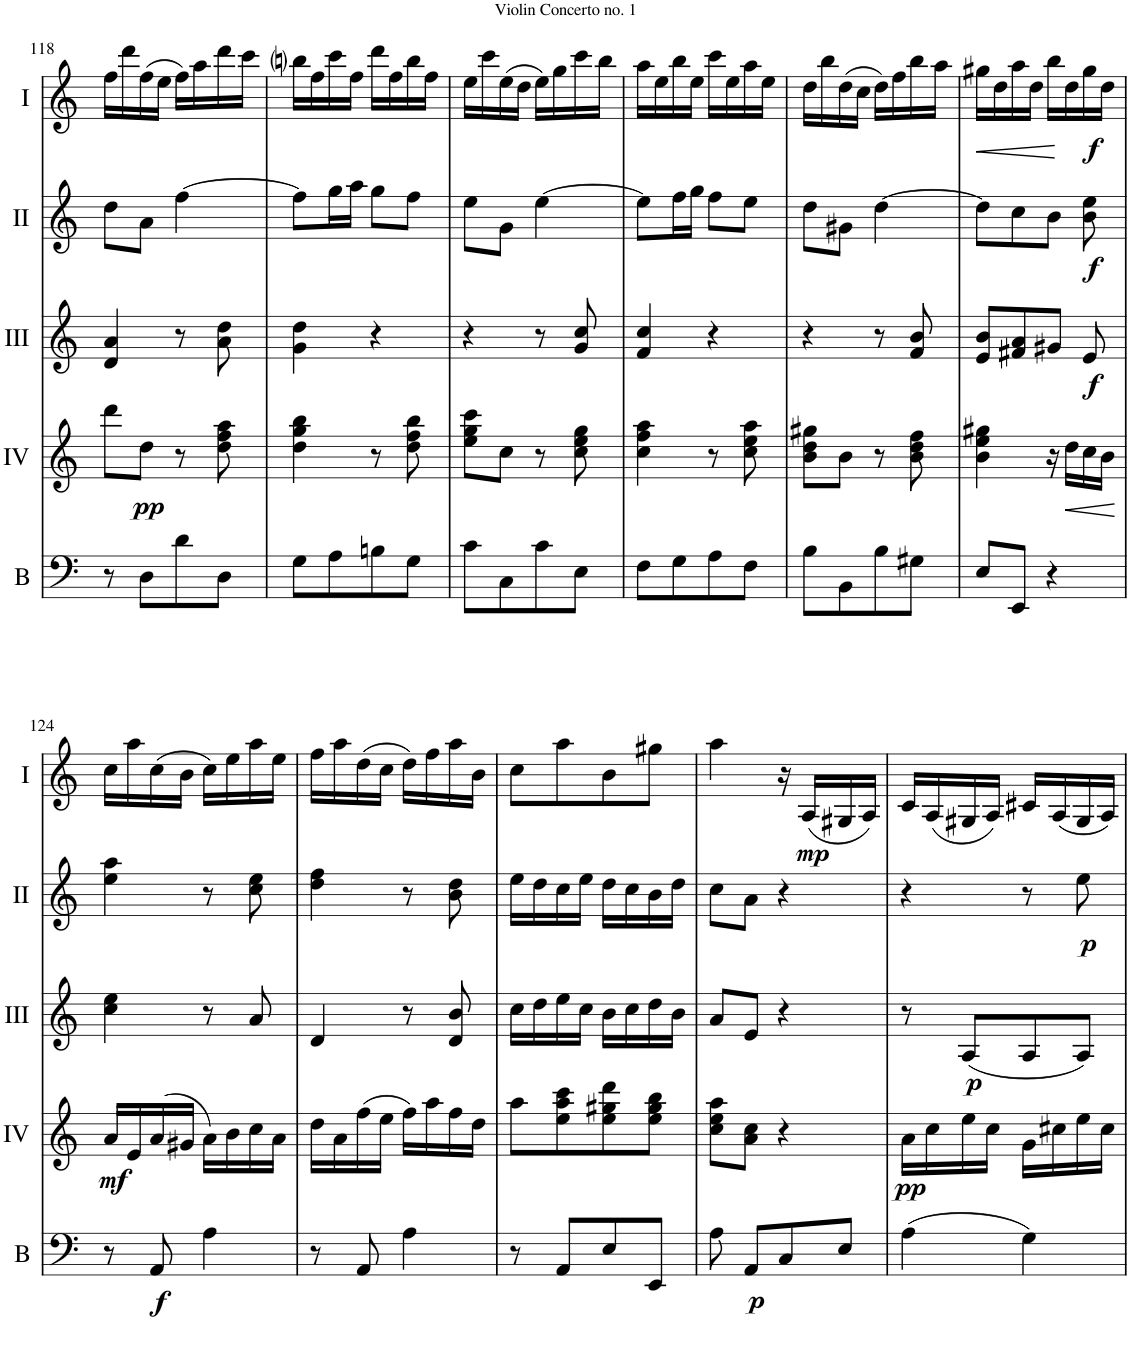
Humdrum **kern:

**kern	**dynam	**kern	**dynam	**kern	**dynam	**kern	**dynam	**kern	**dynam
*part5	*part5	*part4	*part4	*part3	*part3	*part2	*part2	*part1	*part1
*staff5	*staff5	*staff4	*staff4	*staff3	*staff3	*staff2	*staff2	*staff1	*staff1
*I"Bass	*	*I"Acc. 4	*	*I"Acc. 3	*	*I"Acc. 2	*	*I"Acc. 1	*
*I'B	*	*	*	*	*	*	*	*	*
!!LO:PB:g=z
*clefF4	*	*clefG2	*	*clefG2	*	*clefG2	*	*clefG2	*
*Trd7c12	*	*Trd7c12	*	*	*	*	*	*	*
*k[]	*	*k[]	*	*k[]	*	*k[]	*	*k[]	*
*M2/4	*	*M2/4	*	*M2/4	*	*M2/4	*	*M2/4	*
=118	=118	=118	=118	=118	=118	=118	=118	=118	=118
8r	.	8ddd\L	.	4d/ 4a/	.	8dd\L	.	16ff\LL	.
.	.	.	.	.	.	.	.	16ddd\	.
!	!	!	!LO:DY:b	!	!	!	!	!	!
8D\L	.	8dd\J	pp	.	.	8a\J	.	(16ff\	.
.	.	.	.	.	.	.	.	16ee\JJ	.
8d\	.	8r	.	8r	.	[4ff\	.	16ff\LL)	.
.	.	.	.	.	.	.	.	16aa\	.
8D\J	.	8dd\ 8ff\ 8aa\	.	8a\ 8dd\	.	.	.	16ddd\	.
.	.	.	.	.	.	.	.	16ccc\JJ	.
=119	=119	=119	=119	=119	=119	=119	=119	=119	=119
8G\L	.	4dd\ 4gg\ 4bb\	.	4g\ 4dd\	.	8ff\L]	.	16bbni\LL	.
.	.	.	.	.	.	.	.	16ff\	.
8A\	.	.	.	.	.	16gg\L	.	16ccc\	.
.	.	.	.	.	.	16aa\JJ	.	16ff\JJ	.
8Bn\	.	8r	.	4r	.	8gg\L	.	16ddd\LL	.
.	.	.	.	.	.	.	.	16ff\	.
8G\J	.	8dd\ 8ff\ 8bb\	.	.	.	8ff\J	.	16bb\	.
.	.	.	.	.	.	.	.	16ff\JJ	.
=120	=120	=120	=120	=120	=120	=120	=120	=120	=120
8c\L	.	8ee\ 8gg\ 8ccc\L	.	4r	.	8ee\L	.	16ee\LL	.
.	.	.	.	.	.	.	.	16ccc\	.
8C\	.	8cc\J	.	.	.	8g\J	.	(16ee\	.
.	.	.	.	.	.	.	.	16dd\JJ	.
8c\	.	8r	.	8r	.	[4ee\	.	16ee\LL)	.
.	.	.	.	.	.	.	.	16gg\	.
8E\J	.	8cc\ 8ee\ 8gg\	.	8g/ 8cc/	.	.	.	16ccc\	.
.	.	.	.	.	.	.	.	16bb\JJ	.
=121	=121	=121	=121	=121	=121	=121	=121	=121	=121
8F\L	.	4cc\ 4ff\ 4aa\	.	4f/ 4cc/	.	8ee\L]	.	16aa\LL	.
.	.	.	.	.	.	.	.	16ee\	.
8G\	.	.	.	.	.	16ff\L	.	16bb\	.
.	.	.	.	.	.	16gg\JJ	.	16ee\JJ	.
8A\	.	8r	.	4r	.	8ff\L	.	16ccc\LL	.
.	.	.	.	.	.	.	.	16ee\	.
8F\J	.	8cc\ 8ee\ 8aa\	.	.	.	8ee\J	.	16aa\	.
.	.	.	.	.	.	.	.	16ee\JJ	.
=122	=122	=122	=122	=122	=122	=122	=122	=122	=122
8B\L	.	8b\ 8dd\ 8gg#X\L	.	4r	.	8dd\L	.	16dd\LL	.
.	.	.	.	.	.	.	.	16bb\	.
8BB\	.	8b\J	.	.	.	8g#X\J	.	(16dd\	.
.	.	.	.	.	.	.	.	16cc\JJ	.
8B\	.	8r	.	8r	.	[4dd\	.	16dd\LL)	.
.	.	.	.	.	.	.	.	16ff\	.
8G#X\J	.	8b\ 8dd\ 8ff\	.	8f/ 8b/	.	.	.	16bb\	.
.	.	.	.	.	.	.	.	16aa\JJ	.
=123	=123	=123	=123	=123	=123	=123	=123	=123	=123
!	!	!	!	!	!	!	!	!	!LO:HP:b
8E/L	.	4b\ 4ee\ 4gg#X\	.	8e/ 8b/L	.	8dd\L]	.	16gg#X\LL	<
.	.	.	.	.	.	.	.	16dd\	.
8EE/J	.	.	.	8f#X/ 8a/	.	8cc\	.	16aa\	.
.	.	.	.	.	.	.	.	16dd\JJ	.
4r	.	16r	.	8g#X/J	.	8b\J	.	16bb\LL	.
!	!	!	!LO:HP:b	!	!	!	!	!	!
.	.	16dd\LL	<	.	.	.	.	16dd\	[
!	!	!	!	!	!LO:DY:b	!	!LO:DY:b	!	!LO:DY:b
.	.	16cc\	.	8e/	f	8b\ 8ee\	f	16gg#\	f
.	.	16b\JJ	.	.	.	.	.	16dd\JJ	.
.	.	.	[	.	.	.	.	.	.
!!LO:LB:g=z
=124	=124	=124	=124	=124	=124	=124	=124	=124	=124
!	!	!	!LO:DY:b	!	!	!	!	!	!
8r	.	16a/LL	mf	4cc\ 4ee\	.	4ee\ 4aa\	.	16cc\LL	.
.	.	16e/	.	.	.	.	.	16aa\	.
!	!LO:DY:b	!	!	!	!	!	!	!	!
8AA/	f	(16a/	.	.	.	.	.	(16cc\	.
.	.	16g#X/JJ	.	.	.	.	.	16b\JJ	.
4A\	.	16a\LL)	.	8r	.	8r	.	16cc\LL)	.
.	.	16b\	.	.	.	.	.	16ee\	.
.	.	16cc\	.	8a/	.	8cc\ 8ee\	.	16aa\	.
.	.	16a\JJ	.	.	.	.	.	16ee\JJ	.
=125	=125	=125	=125	=125	=125	=125	=125	=125	=125
8r	.	16dd\LL	.	4d/	.	4dd\ 4ff\	.	16ff\LL	.
.	.	16a\	.	.	.	.	.	16aa\	.
8AA/	.	(16ff\	.	.	.	.	.	(16dd\	.
.	.	16ee\JJ	.	.	.	.	.	16cc\JJ	.
4A\	.	16ff\LL)	.	8r	.	8r	.	16dd\LL)	.
.	.	16aa\	.	.	.	.	.	16ff\	.
.	.	16ff\	.	8d/ 8b/	.	8b\ 8dd\	.	16aa\	.
.	.	16dd\JJ	.	.	.	.	.	16b\JJ	.
=126	=126	=126	=126	=126	=126	=126	=126	=126	=126
8r	.	8aa\L	.	16cc\LL	.	16ee\LL	.	8cc\L	.
.	.	.	.	16dd\	.	16dd\	.	.	.
8AA/L	.	8ee\ 8aa\ 8ccc\	.	16ee\	.	16cc\	.	8aa\	.
.	.	.	.	16cc\JJ	.	16ee\JJ	.	.	.
8E/	.	8ee\ 8gg#X\ 8ddd\	.	16b\LL	.	16dd\LL	.	8b\	.
.	.	.	.	16cc\	.	16cc\	.	.	.
8EE/J	.	8ee\ 8gg#\ 8bb\J	.	16dd\	.	16b\	.	8gg#X\J	.
.	.	.	.	16b\JJ	.	16dd\JJ	.	.	.
=127	=127	=127	=127	=127	=127	=127	=127	=127	=127
8A\	.	8cc\ 8ee\ 8aa\L	.	8a/L	.	8cc\L	.	4aa\	.
!	!LO:DY:b	!	!	!	!	!	!	!	!
8AA/L	p	8a\ 8cc\J	.	8e/J	.	8a\J	.	.	.
8C/	.	4r	.	4r	.	4r	.	16r	.
!	!	!	!	!	!	!	!	!	!LO:DY:b
.	.	.	.	.	.	.	.	(16A/LL	mp
8E/J	.	.	.	.	.	.	.	16G#X/	.
.	.	.	.	.	.	.	.	16A/JJ)	.
=128	=128	=128	=128	=128	=128	=128	=128	=128	=128
!	!	!	!LO:DY:b	!	!	!	!	!	!
(4A\	.	16a\LL	pp	8r	.	4r	.	16c/LL	.
.	.	16cc\	.	.	.	.	.	(16A/	.
!	!	!	!	!	!LO:DY:b	!	!	!	!
.	.	16ee\	.	(8A/L	p	.	.	16G#X/	.
.	.	16cc\JJ	.	.	.	.	.	16A/JJ)	.
4G\)	.	16g\LL	.	8A/	.	8r	.	16c#X/LL	.
.	.	16cc#X\	.	.	.	.	.	(16A/	.
!	!	!	!	!	!	!	!LO:DY:b	!	!
.	.	16ee\	.	8A/J)	.	8ee\	p	16G#/	.
.	.	16cc#\JJ	.	.	.	.	.	16A/JJ)	.
=	=	=	=	=	=	=	=	=	=
*-	*-	*-	*-	*-	*-	*-	*-	*-	*-
